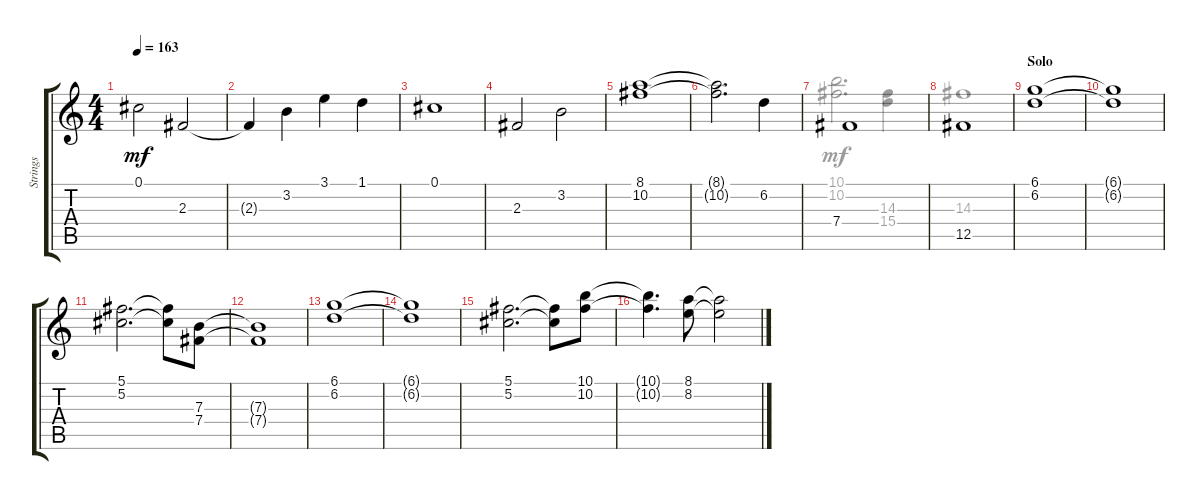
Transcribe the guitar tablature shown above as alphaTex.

\track ("Strings" "Strings") {instrument electricguitarclean}
\staff {score tabs}
\tuning (Db4 Ab3 E3 B2 Gb2 B1) {hide}
\voice
\ts (4 4)
\tempo 163
\clef g2
\ks aminor
0.1.2{dy mf} 2.3.2 |
2.3{t}.4 3.2.4 3.1.4 1.1.4 |
0.1.1 |
2.3.2 3.2.2 |
(8.1 10.2).1 |
(8.1{t} 10.2{t}).2{d} 6.2.4 |
7.4.1 |
12.5.1 |
\section ("" "Solo")
(6.1 6.2).1 |
(6.1{t} 6.2{t}).1 |
(5.1 5.2).2{d} (5.1{t} 5.2{t}).8 (7.3 7.4).8 |
(7.3{t} 7.4{t}).1 |
(6.1 6.2).1 |
(6.1{t} 6.2{t}).1 |
(5.1 5.2).2{d} (5.1{t} 5.2{t}).8 (10.1 10.2).8 |
(10.1{t} 10.2{t}).4{d} (8.1 8.2).8 (8.1{t} 8.2{t}).2
\voice
\clef g2
\ottava regular
\simile none
\ks aminor
|
|
|
|
|
|
(10.1 10.2).2{d} (14.3 15.4).4 |
14.3.1 |
|
|
|
|
|
|
|
